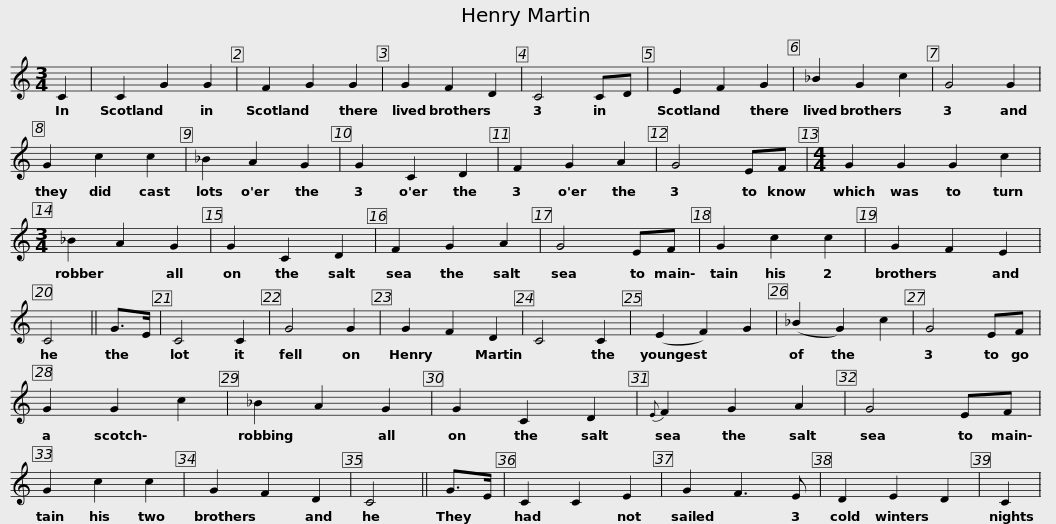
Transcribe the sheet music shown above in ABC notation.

X:1
L:1/8
M:3/4
I:linebreak $
K:C
V:1 treble
V:1
 C2 | C2 G2 G2 | F2 G2 G2 | G2 F2 D2 | C4 CD | %5
 E2 F2 G2 | _B2 G2 c2 | G4 G2 |$ G2 c2 c2 | _B2 A2 G2 | %10
 G2 C2 D2 | F2 G2 A2 | G4 EF |[M:4/4] G2 G2 G2 c2 |[M:3/4] _B2 A2 G2 | %15
 G2 C2 D2 |$ F2 G2 A2 | G4 EF | G2 c2 c2 | G2 F2 E2 | %20
 C4 || G>E | C4 C2 | G4 G2 | G2 F2 D2 | %25
 C4 C2 |$ (E2 F2) G2 | (_B2 G2) c2 | G4 EF | G2 G2 c2 | %30
 _B2 A2 G2 | G2 C2 D2 |{E} F2 G2 A2 | G4 EF | G2 c2 c2 |$ %35
 G2 F2 D2 | C4 || G>E | C2 C2 E2 | G2 F3 E | %40
 D2 E2 D2 | C2 | %42
